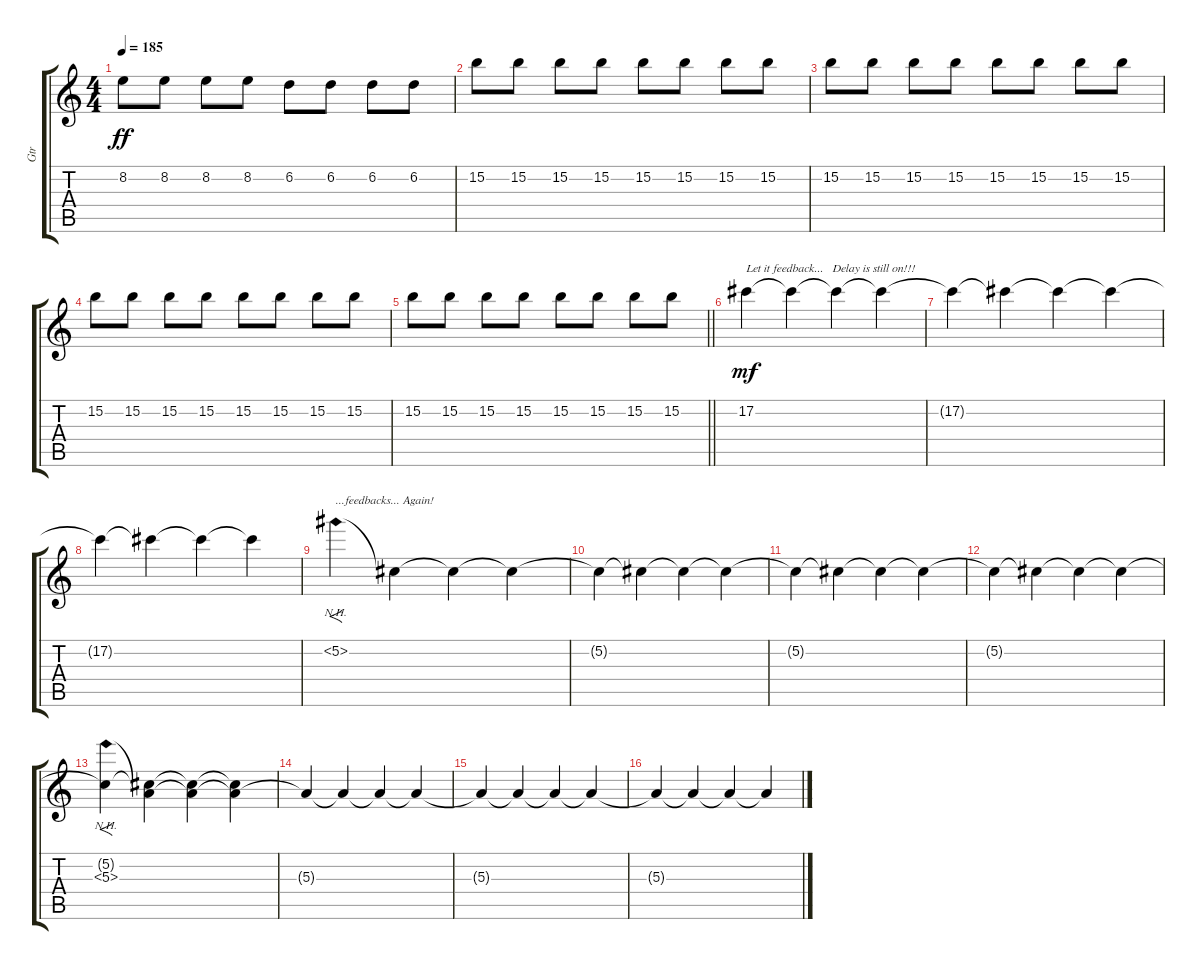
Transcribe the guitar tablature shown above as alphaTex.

\track ("Gtr" "Gtr") {instrument overdrivenguitar}
\staff {score tabs}
\tuning (Db4 Ab3 E3 B2 Gb2 Db2) {hide}
\ts (4 4)
\tempo 185
\clef g2
\ks c
8.2.8{dy ff} 8.2.8 8.2.8 8.2.8 6.2.8 6.2.8 6.2.8 6.2.8 |
15.2.8 15.2.8 15.2.8 15.2.8 15.2.8 15.2.8 15.2.8 15.2.8 |
15.2.8 15.2.8 15.2.8 15.2.8 15.2.8 15.2.8 15.2.8 15.2.8 |
15.2.8 15.2.8 15.2.8 15.2.8 15.2.8 15.2.8 15.2.8 15.2.8 |
\barLineRight lightlight
15.2.8 15.2.8 15.2.8 15.2.8 15.2.8 15.2.8 15.2.8 15.2.8 |
\section ("" "")
17.2.4{txt "Let it feedback...   Delay is still on!!!" dy mf} 17.2{t}.4 17.2{t}.4 17.2{t}.4 |
17.2{t}.4 17.2{t}.4 17.2{t}.4 17.2{t}.4 |
17.2{t}.4 17.2{t}.4 17.2{t}.4 17.2{t}.4 |
5.2{nh}.4{f txt "...feedbacks... Again!"} 5.2{t}.4 5.2{t}.4 5.2{t}.4 |
5.2{t}.4 5.2{t}.4 5.2{t}.4 5.2{t}.4 |
5.2{t}.4 5.2{t}.4 5.2{t}.4 5.2{t}.4 |
5.2{t}.4 5.2{t}.4 5.2{t}.4 5.2{t}.4 |
(5.2{t} 5.3{nh}).4{f} (5.2{t} 5.3{t}).4 (5.2{t} 5.3{t}).4 (5.2{t} 5.3{t}).4 |
5.3{t}.4 5.3{t}.4 5.3{t}.4 5.3{t}.4 |
5.3{t}.4 5.3{t}.4 5.3{t}.4 5.3{t}.4 |
5.3{t}.4 5.3{t}.4 5.3{t}.4 5.3{t}.4
